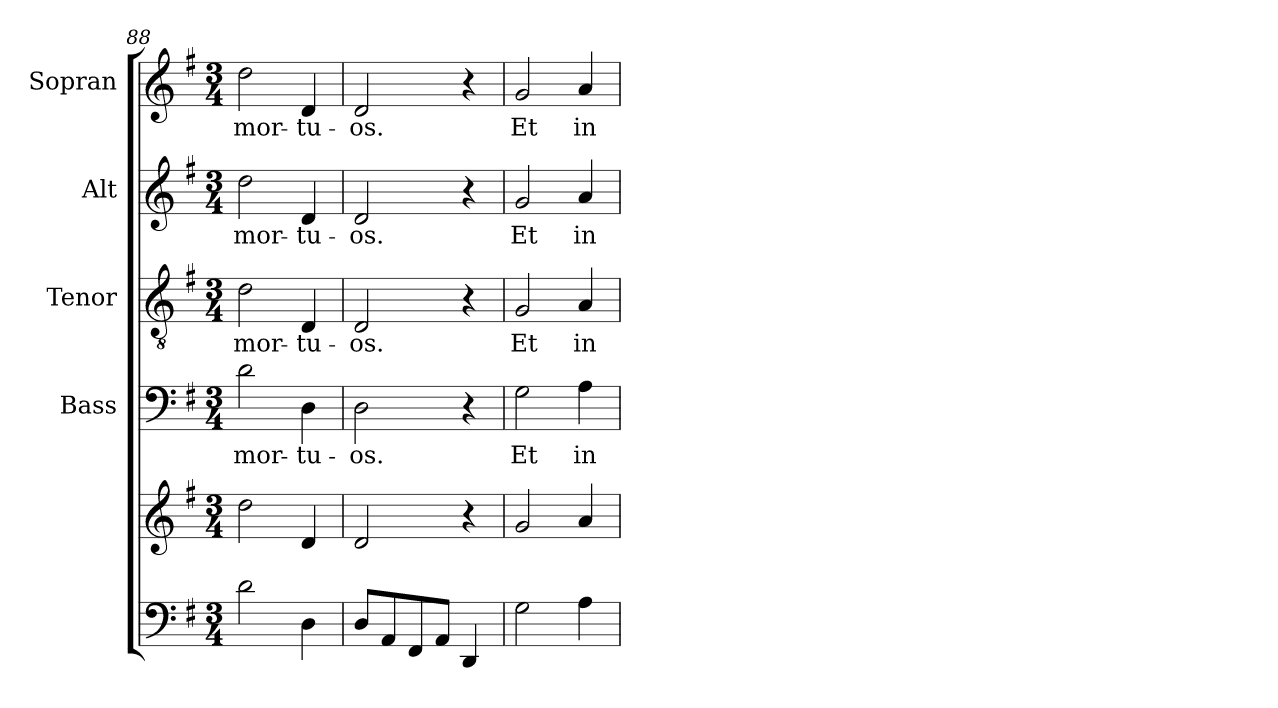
**kern	**kern	**kern	**text	**kern	**text	**kern	**text	**kern	**text
*part5	*part5	*part4	*part4	*part3	*part3	*part2	*part2	*part1	*part1
*staff6	*staff5	*staff4	*staff4	*staff3	*staff3	*staff2	*staff2	*staff1	*staff1
*	*	*I"Bass	*	*I"Tenor	*	*I"Alt	*	*I"Sopran	*
*	*	*I'B.	*	*I'T.	*	*I'A.	*	*I'S.	*
!!LO:LB:g=z
*clefF4	*clefG2	*clefF4	*	*clefGv2	*	*clefG2	*	*clefG2	*
*k[f#]	*k[f#]	*k[f#]	*	*k[f#]	*	*k[f#]	*	*k[f#]	*
*G:	*G:	*G:	*	*G:	*	*G:	*	*G:	*
*M3/4	*M3/4	*M3/4	*	*M3/4	*	*M3/4	*	*M3/4	*
=88	=88	=88	=88	=88	=88	=88	=88	=88	=88
!	!	!	!LO:LY:b	!	!LO:LY:b	!	!LO:LY:b	!	!LO:LY:b
2d\	2dd\	2d\	mor-	2d\	mor-	2dd\	mor-	2dd\	mor-
!	!	!	!LO:LY:b	!	!LO:LY:b	!	!LO:LY:b	!	!LO:LY:b
4D\	4d/	4D\	-tu-	4D/	-tu-	4d/	-tu-	4d/	-tu-
=89	=89	=89	=89	=89	=89	=89	=89	=89	=89
!	!	!	!LO:LY:b	!	!LO:LY:b	!	!LO:LY:b	!	!LO:LY:b
8D/L	2d/	2D\	-os.	2D/	-os.	2d/	-os.	2d/	-os.
8AA/	.	.	.	.	.	.	.	.	.
8FF#/	.	.	.	.	.	.	.	.	.
8AA/J	.	.	.	.	.	.	.	.	.
4DD/	4r	4r	.	4r	.	4r	.	4r	.
=90	=90	=90	=90	=90	=90	=90	=90	=90	=90
!	!	!	!LO:LY:b	!	!LO:LY:b	!	!LO:LY:b	!	!LO:LY:b
2G\	2g/	2G\	Et	2G/	Et	2g/	Et	2g/	Et
!	!	!	!LO:LY:b	!	!LO:LY:b	!	!LO:LY:b	!	!LO:LY:b
4A\	4a/	4A\	in	4A/	in	4a/	in	4a/	in
=	=	=	=	=	=	=	=	=	=
*-	*-	*-	*-	*-	*-	*-	*-	*-	*-
